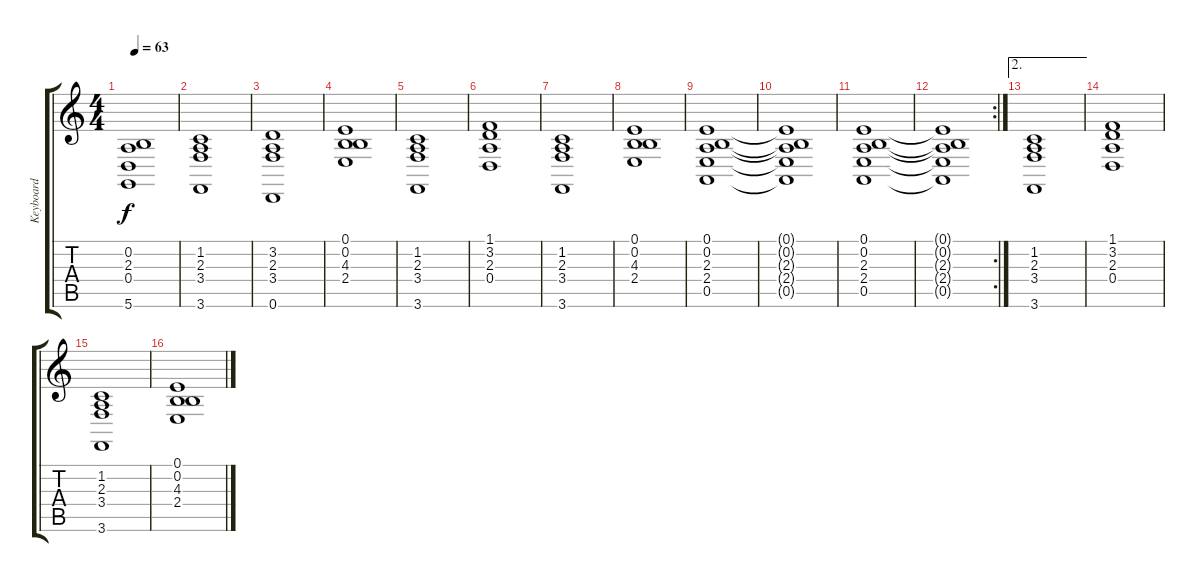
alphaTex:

\track ("Keyboard" "Keyboard") {instrument stringensemble1}
\staff {score tabs}
\tuning (E4 B3 G3 D3 A2 D2) {hide}
\ts (4 4)
\tempo 63
\clef g2
\ks c
(0.2 2.3 0.4 5.6).1{dy f} |
(1.2 2.3 3.4 3.6).1 |
(3.2 2.3 3.4 0.6).1 |
(0.1 0.2 4.3 2.4).1 |
(1.2 2.3 3.4 3.6).1 |
(1.1 3.2 2.3 0.4).1 |
(1.2 2.3 3.4 3.6).1 |
(0.1 0.2 4.3 2.4).1 |
(0.1 0.2 2.3 2.4 0.5).1 |
(0.1{t} 0.2{t} 2.3{t} 2.4{t} 0.5{t}).1 |
(0.1 0.2 2.3 2.4 0.5).1 |
\rc 2
(0.1{t} 0.2{t} 2.3{t} 2.4{t} 0.5{t}).1 |
\ae 2
(1.2 2.3 3.4 3.6).1 |
(1.1 3.2 2.3 0.4).1 |
(1.2 2.3 3.4 3.6).1 |
(0.1 0.2 4.3 2.4).1
